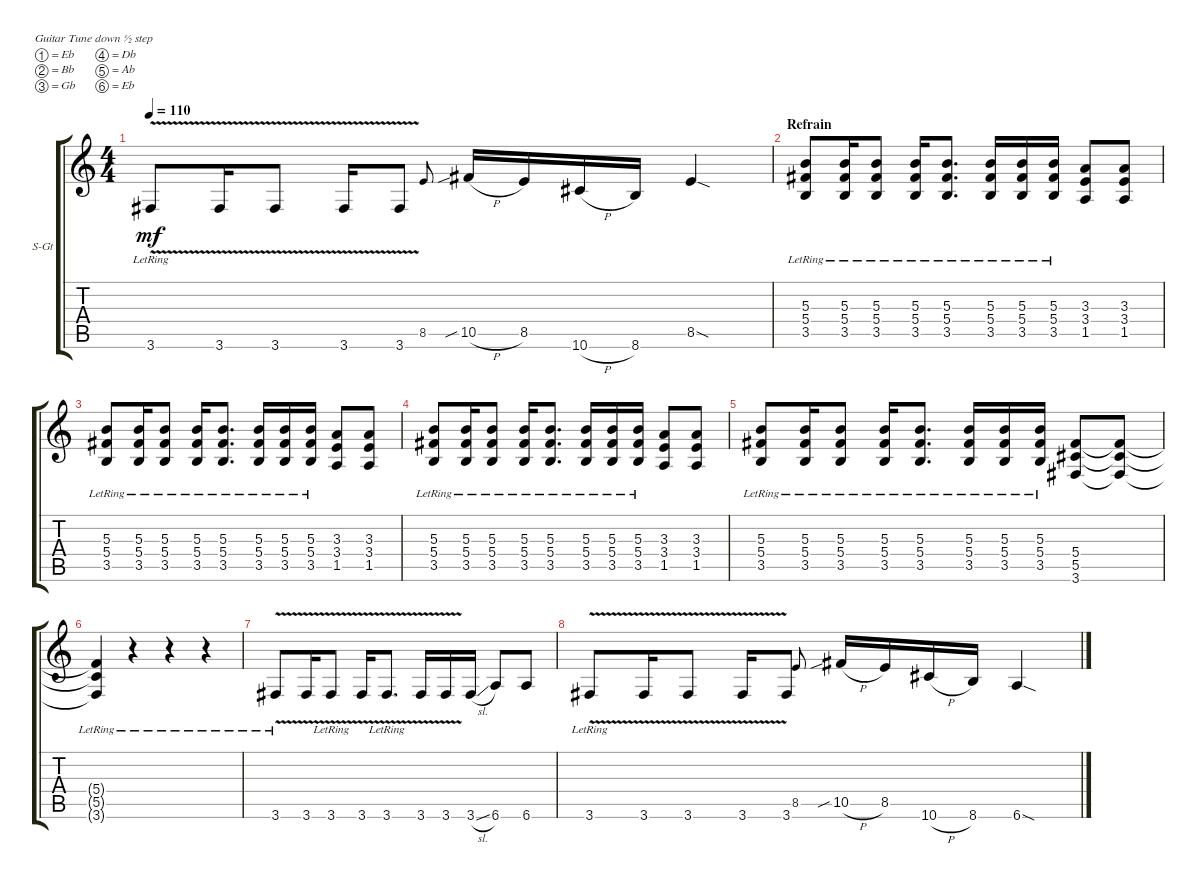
\defaultSystemsLayout 4
\bracketExtendMode groupsimilarinstruments
\firstSystemTrackNameOrientation horizontal
\otherSystemsTrackNameOrientation horizontal
\track ("Steel Guitar" "S-Gt") {instrument acousticguitarsteel}
\staff {score tabs}
\tuning (Eb4 Bb3 Gb3 Db3 Ab2 Eb2)
\ts (4 4)
\tempo 110
\clef g2
\ks c
3.6{v lr}.8{dy mf} 3.6{v}.16 3.6{v}.8 3.6{v}.16 3.6{v}.8 8.5.8{gr onbeat} 10.5{sib h}.16 8.5.16 10.6{h}.16 8.6.16 8.5{sod}.4 |
\section ("" "Refrain")
(3.5{lr} 5.4{lr} 5.3{lr}).8 (5.3{lr} 5.4{lr} 3.5{lr}).16 (5.3{lr} 5.4{lr} 3.5{lr}).8 (3.5{lr} 5.4{lr} 5.3{lr}).16 (5.3{lr} 5.4{lr} 3.5{lr}).8{d} (3.5{lr} 5.4{lr} 5.3{lr}).16 (3.5{lr} 5.3{lr} 5.4{lr}).16 (3.5{lr} 5.4{lr} 5.3{lr}).16 (1.5 3.3 3.4).8 (1.5 3.4 3.3).8 |
(3.5{lr} 5.4{lr} 5.3{lr}).8 (5.3{lr} 5.4{lr} 3.5{lr}).16 (5.3{lr} 5.4{lr} 3.5{lr}).8 (3.5{lr} 5.4{lr} 5.3{lr}).16 (5.3{lr} 5.4{lr} 3.5{lr}).8{d} (3.5{lr} 5.4{lr} 5.3{lr}).16 (3.5{lr} 5.3{lr} 5.4{lr}).16 (3.5{lr} 5.4{lr} 5.3{lr}).16 (1.5 3.3 3.4).8 (1.5 3.4 3.3).8 |
(3.5{lr} 5.4{lr} 5.3{lr}).8 (5.3{lr} 5.4{lr} 3.5{lr}).16 (5.3{lr} 5.4{lr} 3.5{lr}).8 (3.5{lr} 5.4{lr} 5.3{lr}).16 (5.3{lr} 5.4{lr} 3.5{lr}).8{d} (3.5{lr} 5.4{lr} 5.3{lr}).16 (3.5{lr} 5.3{lr} 5.4{lr}).16 (3.5{lr} 5.4{lr} 5.3{lr}).16 (1.5 3.3 3.4).8 (1.5 3.4 3.3).8 |
(3.5{lr} 5.4{lr} 5.3{lr}).8 (5.3{lr} 5.4{lr} 3.5{lr}).16 (5.3{lr} 5.4{lr} 3.5{lr}).8 (3.5{lr} 5.4{lr} 5.3{lr}).16 (5.3{lr} 5.4{lr} 3.5{lr}).8{d} (3.5{lr} 5.4{lr} 5.3{lr}).16 (3.5{lr} 5.3{lr} 5.4{lr}).16 (3.5{lr} 5.4{lr} 5.3{lr}).16 (5.5 3.6 5.4).8 (5.5{t} 5.4{t} 3.6{t}).8 |
(3.6{lr t} 5.5{lr t} 5.4{lr t}).4 r.4 r.4 r.4 |
3.6{v lr}.8 3.6{v}.16 3.6{v lr}.8 3.6{v}.16 3.6{v lr}.8{d} 3.6{v}.16 3.6{v}.16 3.6{sl}.16 6.6.8 6.6.8 |
3.6{v lr}.8 3.6{v}.16 3.6{v}.8 3.6{v}.16 3.6{v}.8 8.5.8{gr onbeat} 10.5{sib h}.16 8.5.16 10.6{h}.16 8.6.16 6.6{sod}.4
